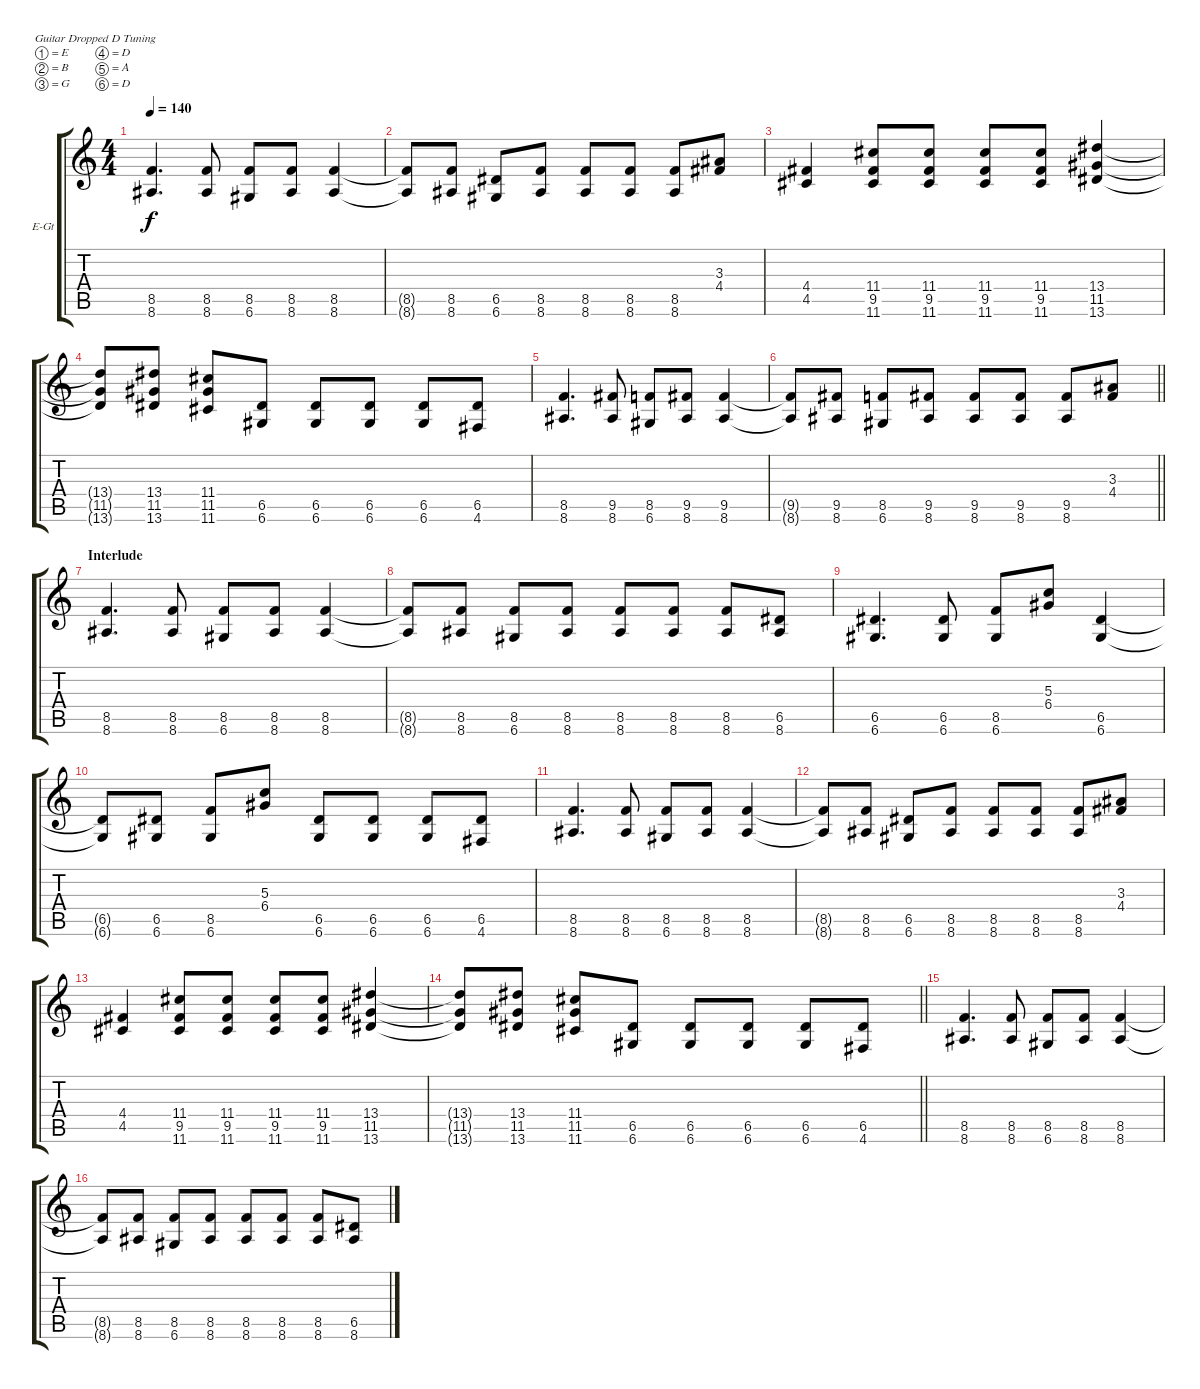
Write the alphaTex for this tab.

\bracketExtendMode groupsimilarinstruments
\firstSystemTrackNameOrientation horizontal
\otherSystemsTrackNameOrientation horizontal
\track ("Clean Guitar" "E-Gt") {instrument electricguitarclean}
\staff {score tabs}
\tuning (E4 B3 G3 D3 A2 D2)
\ts (4 4)
\tempo 140
\clef g2
\scale
0.333333
\ks c
(8.5 8.6).4{d dy f} (8.5 8.6).8 (8.5 6.6).8 (8.5 8.6).8 (8.5 8.6).4 |
\scale
0.333333 (8.5{t} 8.6{t}).8 (8.5 8.6).8 (6.5 6.6).8 (8.5 8.6).8 (8.5 8.6).8 (8.5 8.6).8 (8.5 8.6).8 (4.4 3.3).8 |
\scale
0.333333 (4.5 4.4).4 (11.4 9.5 11.6).8 (11.4 9.5 11.6).8 (11.4 9.5 11.6).8 (11.4 9.5 11.6).8 (13.4 11.5 13.6).4 |
\scale
0.333333 (13.4{t} 11.5{t} 13.6{t}).8 (13.4 11.5 13.6).8 (11.4 11.5 11.6).8 (6.5 6.6).8 (6.5 6.6).8 (6.5 6.6).8 (6.5 6.6).8 (6.5 4.6).8 |
\scale
0.333333 (8.5 8.6).4{d} (8.6 9.5).8 (8.5 6.6).8 (9.5 8.6).8 (9.5 8.6).4 |
\scale
0.333333
\barLineRight lightlight
(9.5{t} 8.6{t}).8 (9.5 8.6).8 (8.5 6.6).8 (9.5 8.6).8 (9.5 8.6).8 (9.5 8.6).8 (9.5 8.6).8 (4.4 3.3).8 |
\section ("" "Interlude")
\scale
0.333333 (8.5 8.6).4{d} (8.5 8.6).8 (8.5 6.6).8 (8.5 8.6).8 (8.5 8.6).4 |
\scale
0.333333 (8.5{t} 8.6{t}).8 (8.5 8.6).8 (8.5 6.6).8 (8.5 8.6).8 (8.5 8.6).8 (8.5 8.6).8 (8.5 8.6).8 (6.5 8.6).8 |
\scale
0.333333 (6.5 6.6).4{d} (6.6 6.5).8 (8.5 6.6).8 (6.4 5.3).8 (6.5 6.6).4 |
\scale
0.333333 (6.5{t} 6.6{t}).8 (6.5 6.6).8 (8.5 6.6).8 (6.4 5.3).8 (6.5 6.6).8 (6.5 6.6).8 (6.5 6.6).8 (6.5 4.6).8 |
\scale
0.333333 (8.5 8.6).4{d} (8.5 8.6).8 (8.5 6.6).8 (8.5 8.6).8 (8.5 8.6).4 |
\scale
0.333333 (8.5{t} 8.6{t}).8 (8.5 8.6).8 (6.5 6.6).8 (8.5 8.6).8 (8.5 8.6).8 (8.5 8.6).8 (8.5 8.6).8 (4.4 3.3).8 |
\scale
0.333333 (4.5 4.4).4 (11.4 9.5 11.6).8 (11.4 9.5 11.6).8 (11.4 9.5 11.6).8 (11.4 9.5 11.6).8 (13.4 11.5 13.6).4 |
\scale
0.333333
\barLineRight lightlight
(13.4{t} 11.5{t} 13.6{t}).8 (13.4 11.5 13.6).8 (11.4 11.5 11.6).8 (6.5 6.6).8 (6.5 6.6).8 (6.5 6.6).8 (6.5 6.6).8 (6.5 4.6).8 |
\scale
0.333333 (8.5 8.6).4{d} (8.5 8.6).8 (8.5 6.6).8 (8.5 8.6).8 (8.5 8.6).4 |
\scale
0.333333 (8.5{t} 8.6{t}).8 (8.5 8.6).8 (8.5 6.6).8 (8.5 8.6).8 (8.5 8.6).8 (8.5 8.6).8 (8.5 8.6).8 (6.5 8.6).8
